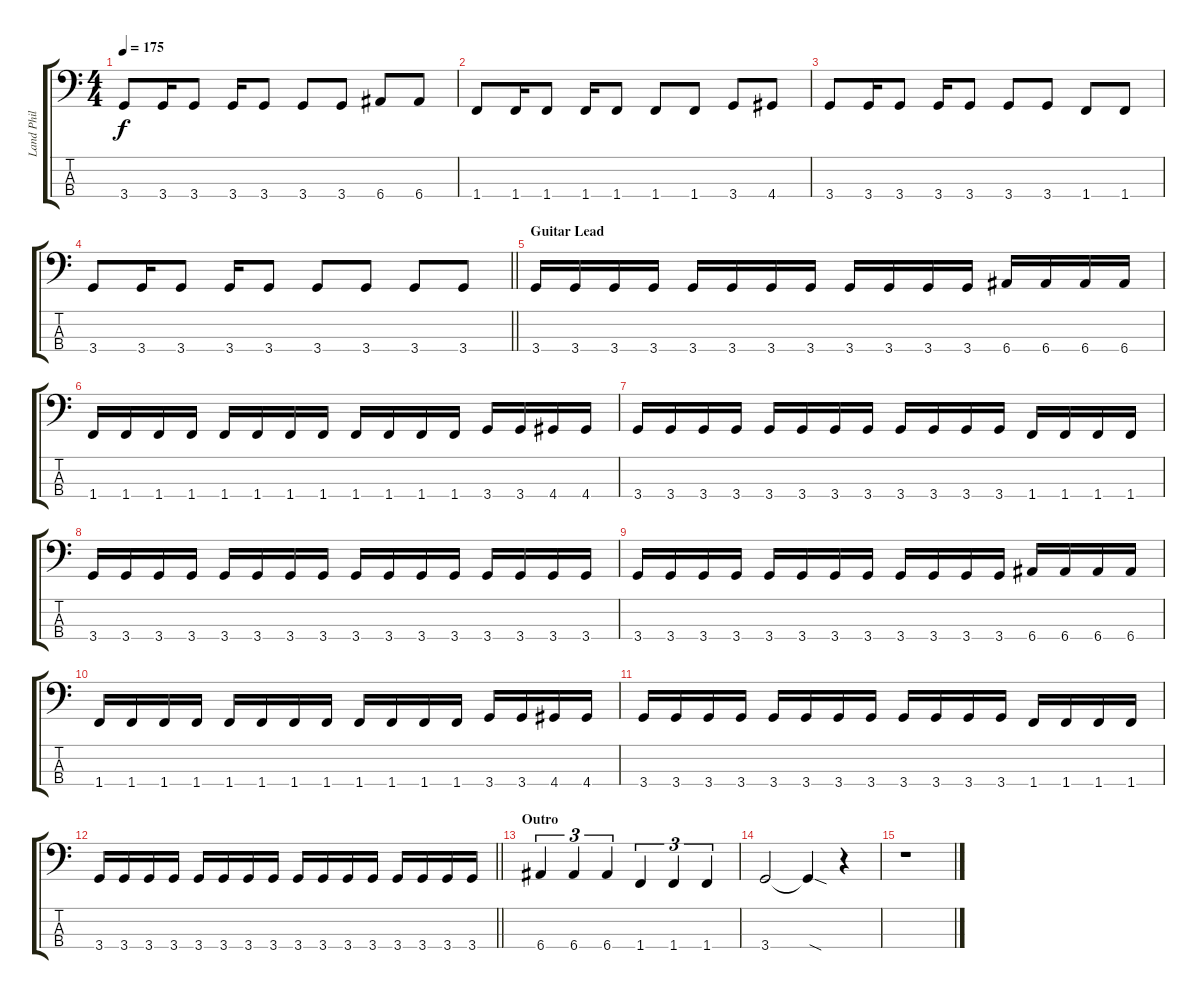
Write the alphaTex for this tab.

\track ("Land Phil" "Land Phil") {instrument electricbasspick}
\staff {score tabs}
\tuning (G2 D2 A1 E1) {hide}
\ts (4 4)
\tempo 175
\clef f4
\ks c
3.4.8{dy f} 3.4.16 3.4.8 3.4.16 3.4.8 3.4.8 3.4.8 6.4.8 6.4.8 |
1.4.8 1.4.16 1.4.8 1.4.16 1.4.8 1.4.8 1.4.8 3.4.8 4.4.8 |
3.4.8 3.4.16 3.4.8 3.4.16 3.4.8 3.4.8 3.4.8 1.4.8 1.4.8 |
\barLineRight lightlight
3.4.8 3.4.16 3.4.8 3.4.16 3.4.8 3.4.8 3.4.8 3.4.8 3.4.8 |
\section ("" "Guitar Lead")
3.4.16 3.4.16 3.4.16 3.4.16 3.4.16 3.4.16 3.4.16 3.4.16 3.4.16 3.4.16 3.4.16 3.4.16 6.4.16 6.4.16 6.4.16 6.4.16 |
1.4.16 1.4.16 1.4.16 1.4.16 1.4.16 1.4.16 1.4.16 1.4.16 1.4.16 1.4.16 1.4.16 1.4.16 3.4.16 3.4.16 4.4.16 4.4.16 |
3.4.16 3.4.16 3.4.16 3.4.16 3.4.16 3.4.16 3.4.16 3.4.16 3.4.16 3.4.16 3.4.16 3.4.16 1.4.16 1.4.16 1.4.16 1.4.16 |
3.4.16 3.4.16 3.4.16 3.4.16 3.4.16 3.4.16 3.4.16 3.4.16 3.4.16 3.4.16 3.4.16 3.4.16 3.4.16 3.4.16 3.4.16 3.4.16 |
3.4.16 3.4.16 3.4.16 3.4.16 3.4.16 3.4.16 3.4.16 3.4.16 3.4.16 3.4.16 3.4.16 3.4.16 6.4.16 6.4.16 6.4.16 6.4.16 |
1.4.16 1.4.16 1.4.16 1.4.16 1.4.16 1.4.16 1.4.16 1.4.16 1.4.16 1.4.16 1.4.16 1.4.16 3.4.16 3.4.16 4.4.16 4.4.16 |
3.4.16 3.4.16 3.4.16 3.4.16 3.4.16 3.4.16 3.4.16 3.4.16 3.4.16 3.4.16 3.4.16 3.4.16 1.4.16 1.4.16 1.4.16 1.4.16 |
\barLineRight lightlight
3.4.16 3.4.16 3.4.16 3.4.16 3.4.16 3.4.16 3.4.16 3.4.16 3.4.16 3.4.16 3.4.16 3.4.16 3.4.16 3.4.16 3.4.16 3.4.16 |
\section ("" "Outro")
6.4.4{tu (3 2)} 6.4.4{tu (3 2)} 6.4.4{tu (3 2)} 1.4.4{tu (3 2)} 1.4.4{tu (3 2)} 1.4.4{tu (3 2)} |
3.4.2 3.4{sod t}.4 r.4 |
r.1
